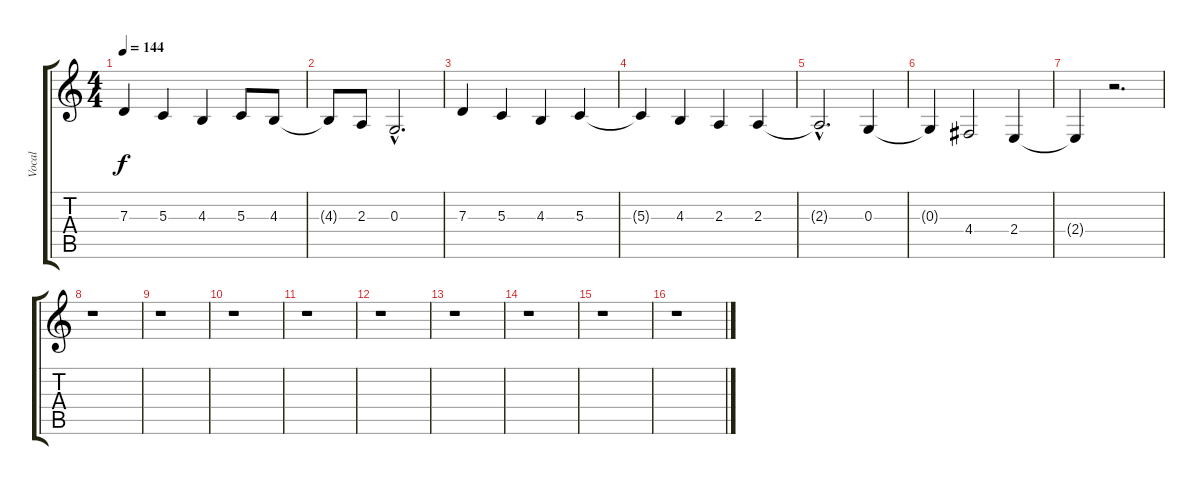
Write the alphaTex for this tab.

\track ("Vocal" "Vocal") {instrument flute}
\staff {score tabs}
\tuning (E4 B3 G3 D3 A2 E2) {hide}
\ts (4 4)
\tempo 144
\clef g2
\ks c
7.3.4{dy f} 5.3.4 4.3.4 5.3.8 4.3.8 |
4.3{t}.8 2.3.8 0.3{hac}.2{d} |
7.3.4 5.3.4 4.3.4 5.3.4 |
5.3{t}.4 4.3.4 2.3.4 2.3.4 |
2.3{hac t}.2{d} 0.3.4 |
0.3{t}.4 4.4.2 2.4.4 |
2.4{t}.4 r.2{d} |
r.1 |
r.1 |
r.1 |
r.1 |
r.1 |
r.1 |
r.1 |
r.1 |
r.1
